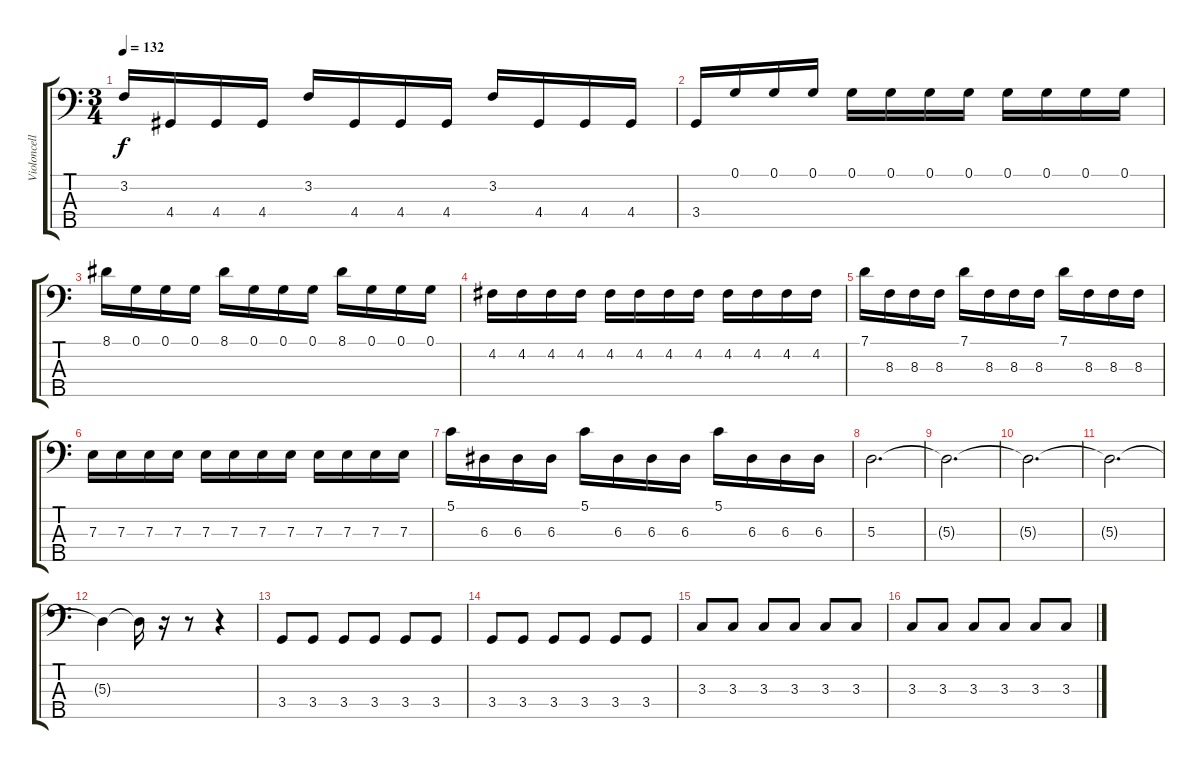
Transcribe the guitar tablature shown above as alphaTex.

\track ("Violoncelli" "Violoncell") {instrument electricbasspick}
\staff {score tabs}
\tuning (G2 D2 A1 E1 B0) {hide}
\ts (3 4)
\tempo 132
\clef f4
\ks c
3.2.16{dy f} 4.4.16 4.4.16 4.4.16 3.2.16 4.4.16 4.4.16 4.4.16 3.2.16 4.4.16 4.4.16 4.4.16 |
3.4.16 0.1.16 0.1.16 0.1.16 0.1.16 0.1.16 0.1.16 0.1.16 0.1.16 0.1.16 0.1.16 0.1.16 |
8.1.16 0.1.16 0.1.16 0.1.16 8.1.16 0.1.16 0.1.16 0.1.16 8.1.16 0.1.16 0.1.16 0.1.16 |
4.2.16 4.2.16 4.2.16 4.2.16 4.2.16 4.2.16 4.2.16 4.2.16 4.2.16 4.2.16 4.2.16 4.2.16 |
7.1.16 8.3.16 8.3.16 8.3.16 7.1.16 8.3.16 8.3.16 8.3.16 7.1.16 8.3.16 8.3.16 8.3.16 |
7.3.16 7.3.16 7.3.16 7.3.16 7.3.16 7.3.16 7.3.16 7.3.16 7.3.16 7.3.16 7.3.16 7.3.16 |
5.1.16 6.3.16 6.3.16 6.3.16 5.1.16 6.3.16 6.3.16 6.3.16 5.1.16 6.3.16 6.3.16 6.3.16 |
5.3.2{d} |
5.3{t}.2{d} |
5.3{t}.2{d} |
5.3{t}.2{d} |
5.3{t}.4 5.3{t}.16 r.16 r.8 r.4 |
3.4.8 3.4.8 3.4.8 3.4.8 3.4.8 3.4.8 |
3.4.8 3.4.8 3.4.8 3.4.8 3.4.8 3.4.8 |
3.3.8 3.3.8 3.3.8 3.3.8 3.3.8 3.3.8 |
3.3.8 3.3.8 3.3.8 3.3.8 3.3.8 3.3.8
